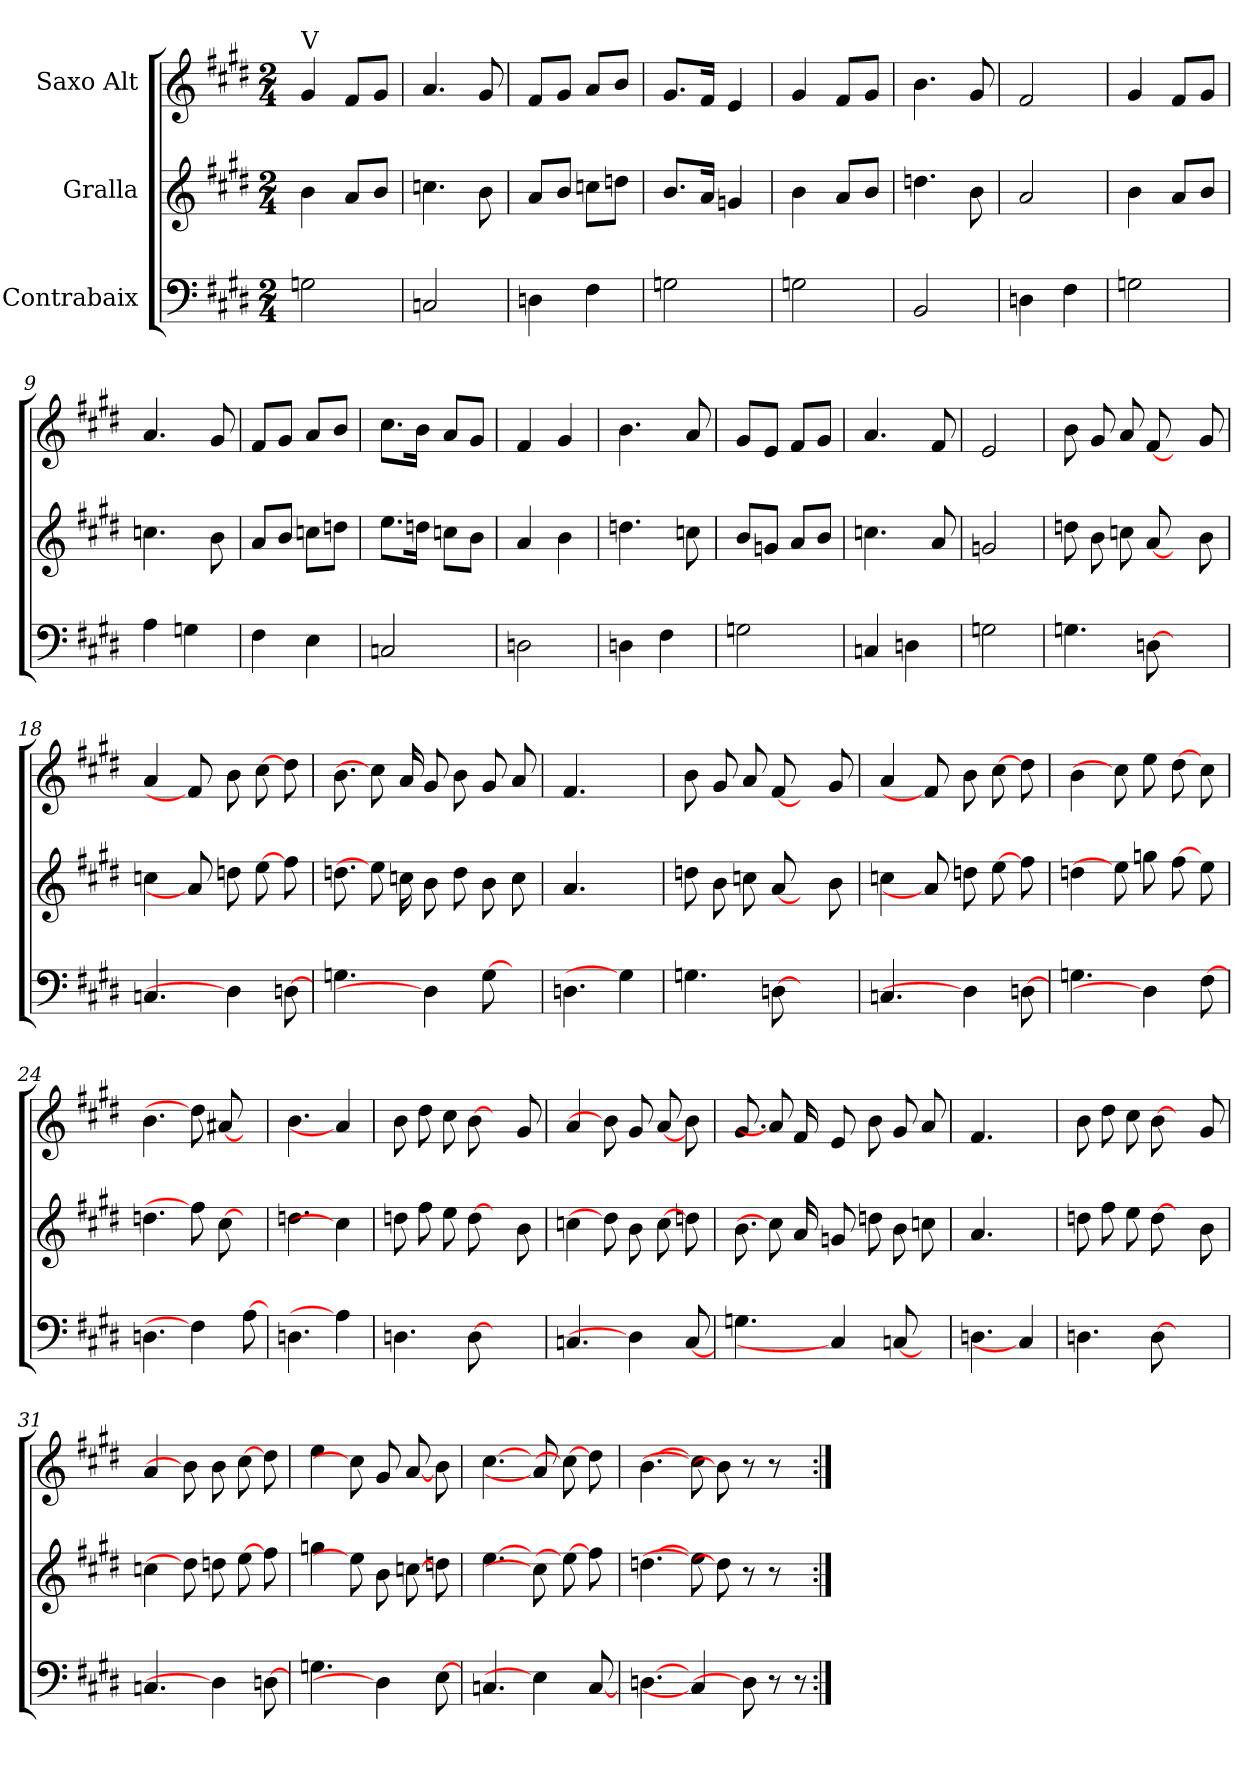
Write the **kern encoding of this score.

**kern	**kern	**kern
*part3	*part2	*part1
*staff3	*staff2	*staff1
*I"Contrabaix	*I"Gralla	*I"Saxo Alt
*clefF4	*clefG2	*clefG2
*k[f#c#g#d#]	*k[f#c#g#d#]	*k[f#c#g#d#]
*M2/4	*M2/4	*M2/4
=1	=1	=1
!	!	!LO:TX:t=V
2G	4b	4g#
.	8a/L	8f#/L
.	8b/J	8g#/J
=2	=2	=2
2C	4.cc	4.a
.	8b	8g#
=3	=3	=3
4D	8a/L	8f#/L
.	8b/J	8g#/J
4F#	8cc\L	8a/L
.	8dd\J	8b/J
=4	=4	=4
2G	8.b/L	8.g#/L
.	16a/Jk	16f#/Jk
.	4g	4e
=5	=5	=5
2G	4b	4g#
.	8a/L	8f#/L
.	8b/J	8g#/J
=6	=6	=6
2BB	4.dd	4.b
.	8b	8g#
=7	=7	=7
4D	2a	2f#
4F#	.	.
=8	=8	=8
2G	4b	4g#
.	8a/L	8f#/L
.	8b/J	8g#/J
=9	=9	=9
4A	4.cc	4.a
4G	.	.
.	8b	8g#
=10	=10	=10
4F#	8a/L	8f#/L
.	8b/J	8g#/J
4E	8cc\L	8a/L
.	8dd\J	8b/J
=11	=11	=11
2C	8.ee\L	8.cc#\L
.	16dd\Jk	16b\Jk
.	8cc\L	8a/L
.	8b\J	8g#/J
=12	=12	=12
2D	4a	4f#
.	4b	4g#
=13	=13	=13
4D	4.dd	4.b
4F#	.	.
.	8cc	8a
=14	=14	=14
2G	8b/L	8g#/L
.	8g/J	8e/J
.	8a/L	8f#/L
.	8b/J	8g#/J
=15	=15	=15
4C	4.cc	4.a
4D	.	.
.	8a	8f#
=16	=16	=16
2G	2g	2e
=17	=17	=17
4.G	8dd	8b
.	8b	8g#
.	8cc	8a
[8D	[8a	[8f#
4ryy	8ryy	8ryy
.	8b	8g#
=18	=18	=18
4.C	4cc	4a
.	8a]	8f#]
4D]	8dd	8b
.	[8ee	[8cc#
[8D	8ff#	8dd#
=19	=19	=19
4.G	8.dd	8.b
.	8ee]	8cc#]
.	16cc	16a
4D]	8b	8g#
.	8dd	8b
[8G	8b	8g#
8ryy	8cc	8a
=20	=20	=20
4.D	4.a	4.f#
4G]	4ryy	4ryy
=21	=21	=21
4.G	8dd	8b
.	8b	8g#
.	8cc	8a
[8D	[8a	[8f#
4ryy	8ryy	8ryy
.	8b	8g#
=22	=22	=22
4.C	4cc	4a
.	8a]	8f#]
4D]	8dd	8b
.	[8ee	[8cc#
[8D	8ff#	8dd#
=23	=23	=23
4.G	4dd	4b
.	8ee]	8cc#]
4D]	8gg	8ee
.	[8ff#	[8dd#
[8F#	8ee	8cc#
=24	=24	=24
4.D	4.dd	4.b
4F#]	8ff#]	8dd#]
.	[8cc#	[8a#
[8A	8ryy	8ryy
=25	=25	=25
4.D	4.dd	4.b
4A]	4cc#]	4a#]
=26	=26	=26
4.D	8dd	8b
.	8ff#	8dd#
.	8ee	8cc#
[8D	[8dd	[8b
4ryy	8ryy	8ryy
.	8b	8g#
=27	=27	=27
4.C	4cc	4a
.	8dd]	8b]
4D]	8b	8g#
.	[8cc	[8a
[8C	8dd	8b
=28	=28	=28
4.G	8.b	8.g#
.	8cc]	8a]
.	16a	16f#
4C]	8g	8e
.	8dd	8b
[8C	8b	8g#
8ryy	8cc	8a
=29	=29	=29
4.D	4.a	4.f#
4C]	4ryy	4ryy
=30	=30	=30
4.D	8dd	8b
.	8ff#	8dd#
.	8ee	8cc#
[8D	[8dd	[8b
4ryy	8ryy	8ryy
.	8b	8g#
=31	=31	=31
4.C	4cc	4a
.	8dd]	8b]
4D]	8dd	8b
.	[8ee	[8cc#
[8D	8ff#	8dd#
=32	=32	=32
4.G	4gg	4ee
.	8ee]	8cc#]
4D]	8b	8g#
.	[8cc	[8a
[8E	8dd	8b
=33	=33	=33
4.C	[4.ee	[4.cc#
4E]	8cc]	8a]
.	8ee_	8cc#_
[8C	8ff#	8dd#
=34	=34	=34
[4.D	[4.dd	[4.b
4C]	8ee]	8cc#]
.	8dd]	8b]
8D]	8r	8r
8r	8r	8r
8r	8ryy	8ryy
=:|!	=:|!	=:|!
*-	*-	*-
